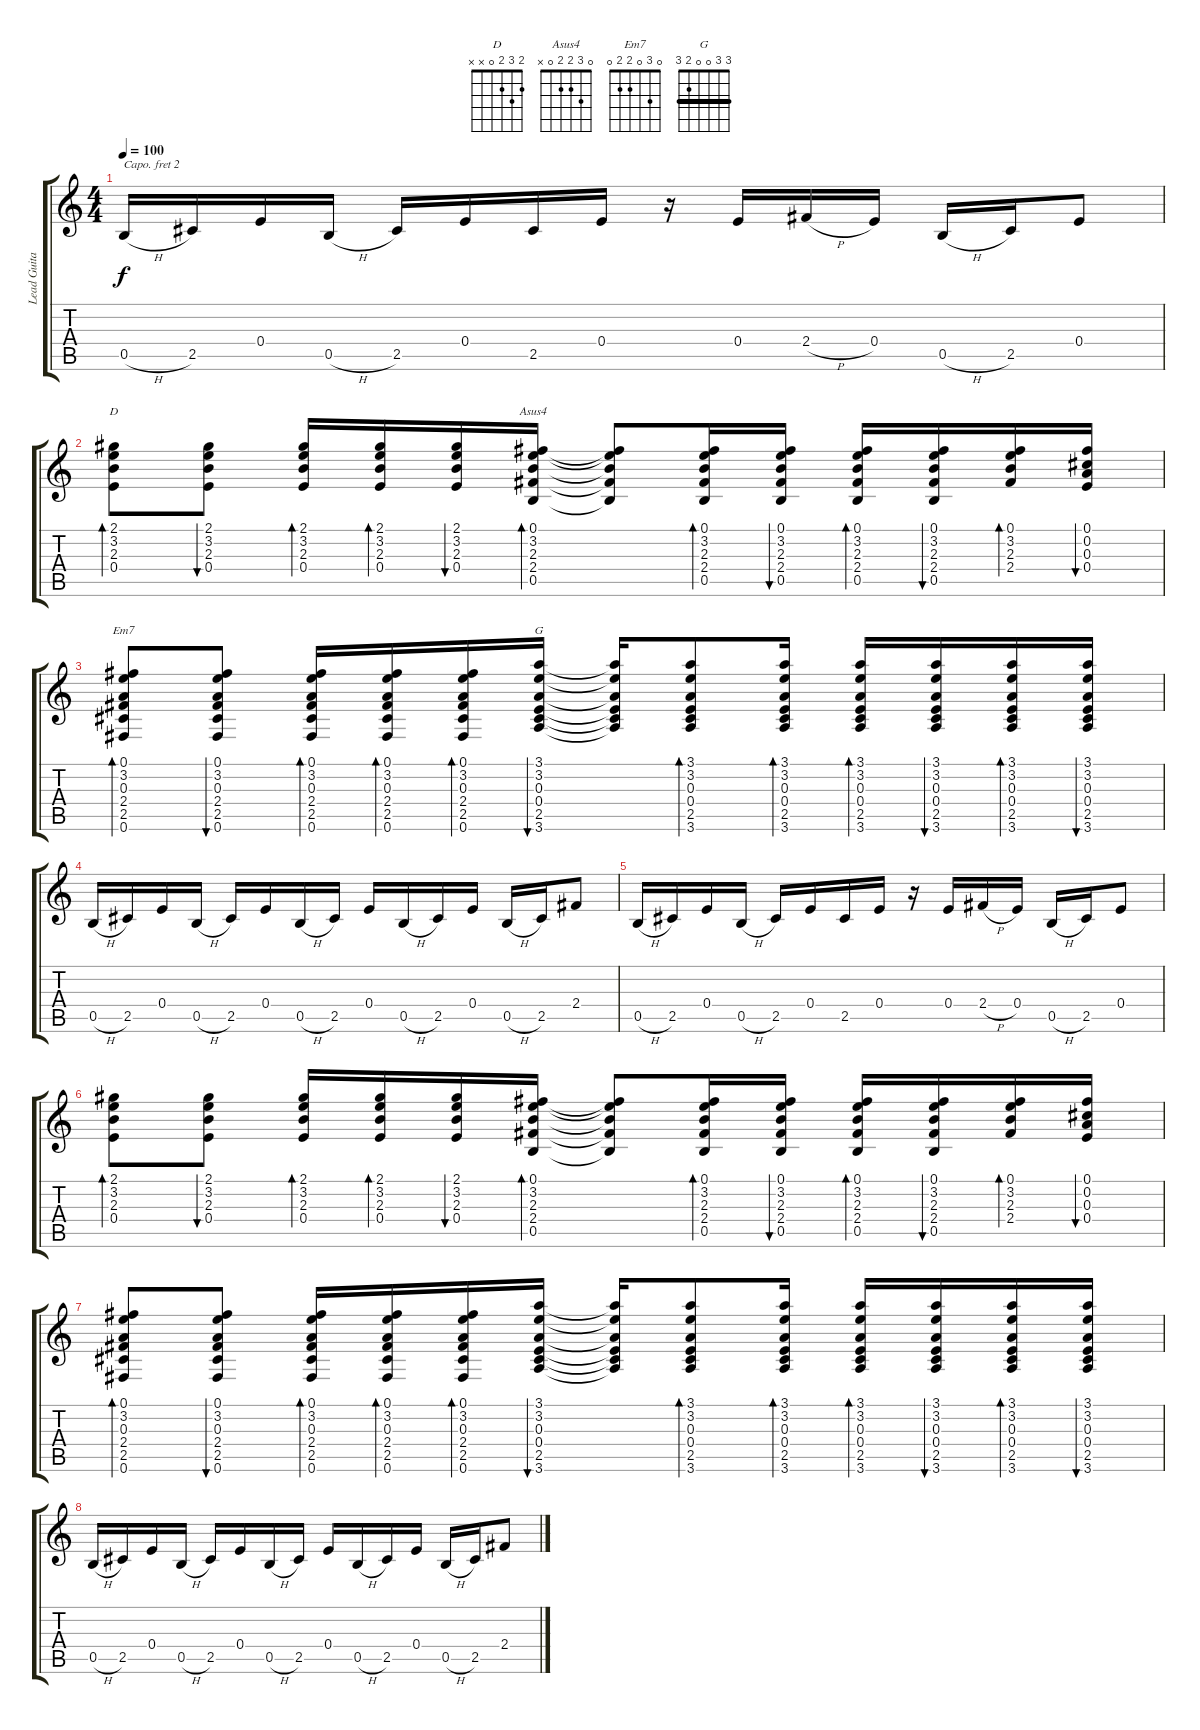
\track ("Lead Guitar(Noel)" "Lead Guita") {instrument acousticguitarsteel}
\staff {score tabs}
\capo 2
\tuning (E4 B3 G3 D3 A2 E2) {hide}
\chord ("D" 2 3 2 0 x x)
\chord ("Asus4" 0 3 2 2 0 x)
\chord ("Em7" 0 3 0 2 2 0)
\chord ("G" 3 3 0 0 2 3) {barre 3}
\ts (4 4)
\tempo 100
\clef g2
\ks c
0.5{h}.16{dy f} 2.5.16 0.4.16 0.5{h}.16 2.5.16 0.4.16 2.5.16 0.4.16 r.16 0.4.16 2.4{h}.16 0.4.16 0.5{h}.16 2.5.16 0.4.8 |
(2.1 3.2 2.3 0.4).8{bd 60 ch "D" volume 9} (2.1 3.2 2.3 0.4).8{bu 60} (2.1 3.2 2.3 0.4).16{bd 60} (2.1 3.2 2.3 0.4).16{bd 60} (2.1 3.2 2.3 0.4).16{bu 60} (0.1 3.2 2.3 2.4 0.5).16{bd 60 ch "Asus4"} (0.1{t} 3.2{t} 2.3{t} 2.4{t} 0.5{t}).8 (0.1 3.2 2.3 2.4 0.5).16{bd 60} (0.1 3.2 2.3 2.4 0.5).16{bu 60} (0.1 3.2 2.3 2.4 0.5).16{bd 60} (0.1 3.2 2.3 2.4 0.5).16{bu 60} (0.1 3.2 2.3 2.4).16{bd 60} (0.1 0.2 0.3 0.4).16{bu 60} |
(0.1 3.2 0.3 2.4 2.5 0.6).8{bd 60 ch "Em7"} (0.1 3.2 0.3 2.4 2.5 0.6).8{bu 60} (0.1 3.2 0.3 2.4 2.5 0.6).16{bd 60} (0.1 3.2 0.3 2.4 2.5 0.6).16{bd 60} (0.1 3.2 0.3 2.4 2.5 0.6).16{bd 60} (3.1 3.2 0.3 0.4 2.5 3.6).16{bu 60 ch "G"} (3.1{t} 3.2{t} 0.3{t} 0.4{t} 2.5{t} 3.6{t}).16 (3.1 3.2 0.3 0.4 2.5 3.6).8{bd 60} (3.1 3.2 0.3 0.4 2.5 3.6).16{bd 60} (3.1 3.2 0.3 0.4 2.5 3.6).16{bd 60} (3.1 3.2 0.3 0.4 2.5 3.6).16{bu 60} (3.1 3.2 0.3 0.4 2.5 3.6).16{bd 60} (3.1 3.2 0.3 0.4 2.5 3.6).16{bu 60} |
0.5{h}.16{volume 16} 2.5.16 0.4.16 0.5{h}.16 2.5.16 0.4.16 0.5{h}.16 2.5.16 0.4.16 0.5{h}.16 2.5.16 0.4.16 0.5{h}.16 2.5.16 2.4.8 |
0.5{h}.16 2.5.16 0.4.16 0.5{h}.16 2.5.16 0.4.16 2.5.16 0.4.16 r.16 0.4.16 2.4{h}.16 0.4.16 0.5{h}.16 2.5.16 0.4.8 |
(2.1 3.2 2.3 0.4).8{bd 60 volume 9} (2.1 3.2 2.3 0.4).8{bu 60} (2.1 3.2 2.3 0.4).16{bd 60} (2.1 3.2 2.3 0.4).16{bd 60} (2.1 3.2 2.3 0.4).16{bu 60} (0.1 3.2 2.3 2.4 0.5).16{bd 60} (0.1{t} 3.2{t} 2.3{t} 2.4{t} 0.5{t}).8 (0.1 3.2 2.3 2.4 0.5).16{bd 60} (0.1 3.2 2.3 2.4 0.5).16{bu 60} (0.1 3.2 2.3 2.4 0.5).16{bd 60} (0.1 3.2 2.3 2.4 0.5).16{bu 60} (0.1 3.2 2.3 2.4).16{bd 60} (0.1 0.2 0.3 0.4).16{bu 60} |
(0.1 3.2 0.3 2.4 2.5 0.6).8{bd 60} (0.1 3.2 0.3 2.4 2.5 0.6).8{bu 60} (0.1 3.2 0.3 2.4 2.5 0.6).16{bd 60} (0.1 3.2 0.3 2.4 2.5 0.6).16{bd 60} (0.1 3.2 0.3 2.4 2.5 0.6).16{bd 60} (3.1 3.2 0.3 0.4 2.5 3.6).16{bu 60} (3.1{t} 3.2{t} 0.3{t} 0.4{t} 2.5{t} 3.6{t}).16 (3.1 3.2 0.3 0.4 2.5 3.6).8{bd 60} (3.1 3.2 0.3 0.4 2.5 3.6).16{bd 60} (3.1 3.2 0.3 0.4 2.5 3.6).16{bd 60} (3.1 3.2 0.3 0.4 2.5 3.6).16{bu 60} (3.1 3.2 0.3 0.4 2.5 3.6).16{bd 60} (3.1 3.2 0.3 0.4 2.5 3.6).16{bu 60} |
0.5{h}.16{volume 16} 2.5.16 0.4.16 0.5{h}.16 2.5.16 0.4.16 0.5{h}.16 2.5.16 0.4.16 0.5{h}.16 2.5.16 0.4.16 0.5{h}.16 2.5.16 2.4.8
